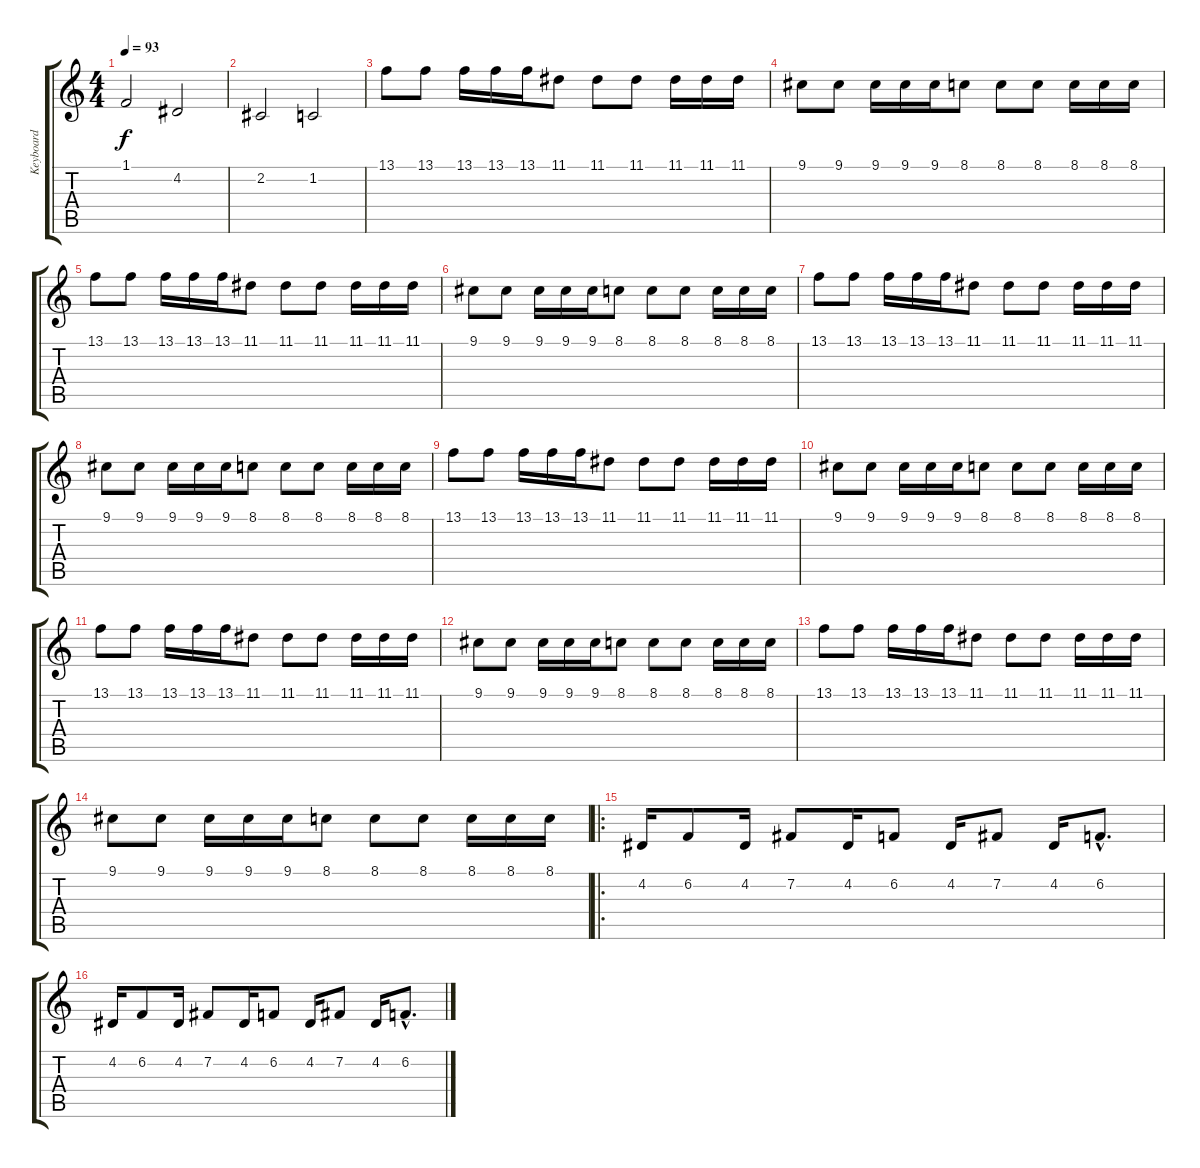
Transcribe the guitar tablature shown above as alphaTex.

\track ("Keyboard" "Keyboard") {instrument acousticgrandpiano}
\staff {score tabs}
\tuning (E4 B3 G3 D3 A2 E2) {hide}
\ts (4 4)
\tempo 93
\clef g2
\ks c
1.1.2{dy f} 4.2.2 |
2.2.2 1.2.2 |
13.1.8{volume 13 instrument acousticgrandpiano} 13.1.8 13.1.16 13.1.16 13.1.16 11.1.8 11.1.8 11.1.8 11.1.16 11.1.16 11.1.16 |
9.1.8 9.1.8 9.1.16 9.1.16 9.1.16 8.1.8 8.1.8 8.1.8 8.1.16 8.1.16 8.1.16 |
13.1.8 13.1.8 13.1.16 13.1.16 13.1.16 11.1.8 11.1.8 11.1.8 11.1.16 11.1.16 11.1.16 |
9.1.8 9.1.8 9.1.16 9.1.16 9.1.16 8.1.8 8.1.8 8.1.8 8.1.16 8.1.16 8.1.16 |
13.1.8 13.1.8 13.1.16 13.1.16 13.1.16 11.1.8 11.1.8 11.1.8 11.1.16 11.1.16 11.1.16 |
9.1.8 9.1.8 9.1.16 9.1.16 9.1.16 8.1.8 8.1.8 8.1.8 8.1.16 8.1.16 8.1.16 |
13.1.8 13.1.8 13.1.16 13.1.16 13.1.16 11.1.8 11.1.8 11.1.8 11.1.16 11.1.16 11.1.16 |
9.1.8 9.1.8 9.1.16 9.1.16 9.1.16 8.1.8 8.1.8 8.1.8 8.1.16 8.1.16 8.1.16 |
13.1.8 13.1.8 13.1.16 13.1.16 13.1.16 11.1.8 11.1.8 11.1.8 11.1.16 11.1.16 11.1.16 |
9.1.8 9.1.8 9.1.16 9.1.16 9.1.16 8.1.8 8.1.8 8.1.8 8.1.16 8.1.16 8.1.16 |
13.1.8 13.1.8 13.1.16 13.1.16 13.1.16 11.1.8 11.1.8 11.1.8 11.1.16 11.1.16 11.1.16 |
9.1.8 9.1.8 9.1.16 9.1.16 9.1.16 8.1.8 8.1.8 8.1.8 8.1.16 8.1.16 8.1.16 |
\ro
4.2.16 6.2.8 4.2.16 7.2.8 4.2.16 6.2.8 4.2.16 7.2.8 4.2.16 6.2{hac}.8{d} |
4.2.16 6.2.8 4.2.16 7.2.8 4.2.16 6.2.8 4.2.16 7.2.8 4.2.16 6.2{hac}.8{d}
